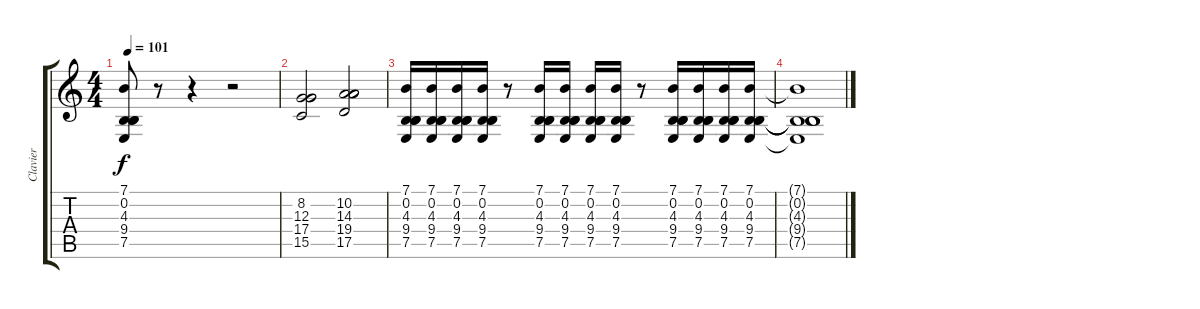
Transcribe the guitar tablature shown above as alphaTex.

\track ("Clavier" "Clavier") {instrument harmonica}
\staff {score tabs}
\tuning (E4 B3 G3 D3 A2 E2) {hide}
\ts (4 4)
\tempo 101
\clef g2
\ks c
(7.1 0.2 4.3 9.4 7.5).8{dy f} r.8 r.4 r.2 |
(8.2 12.3 17.4 15.5).2 (10.2 14.3 19.4 17.5).2 |
(7.1 0.2 4.3 9.4 7.5).16 (7.1 0.2 4.3 9.4 7.5).16 (7.1 0.2 4.3 9.4 7.5).16 (7.1 0.2 4.3 9.4 7.5).16 r.8 (7.1 0.2 4.3 9.4 7.5).16 (7.1 0.2 4.3 9.4 7.5).16 (7.1 0.2 4.3 9.4 7.5).16 (7.1 0.2 4.3 9.4 7.5).16 r.8 (7.1 0.2 4.3 9.4 7.5).16 (7.1 0.2 4.3 9.4 7.5).16 (7.1 0.2 4.3 9.4 7.5).16 (7.1 0.2 4.3 9.4 7.5).16{volume 0} |
(7.1{t} 0.2{t} 4.3{t} 9.4{t} 7.5{t}).1
